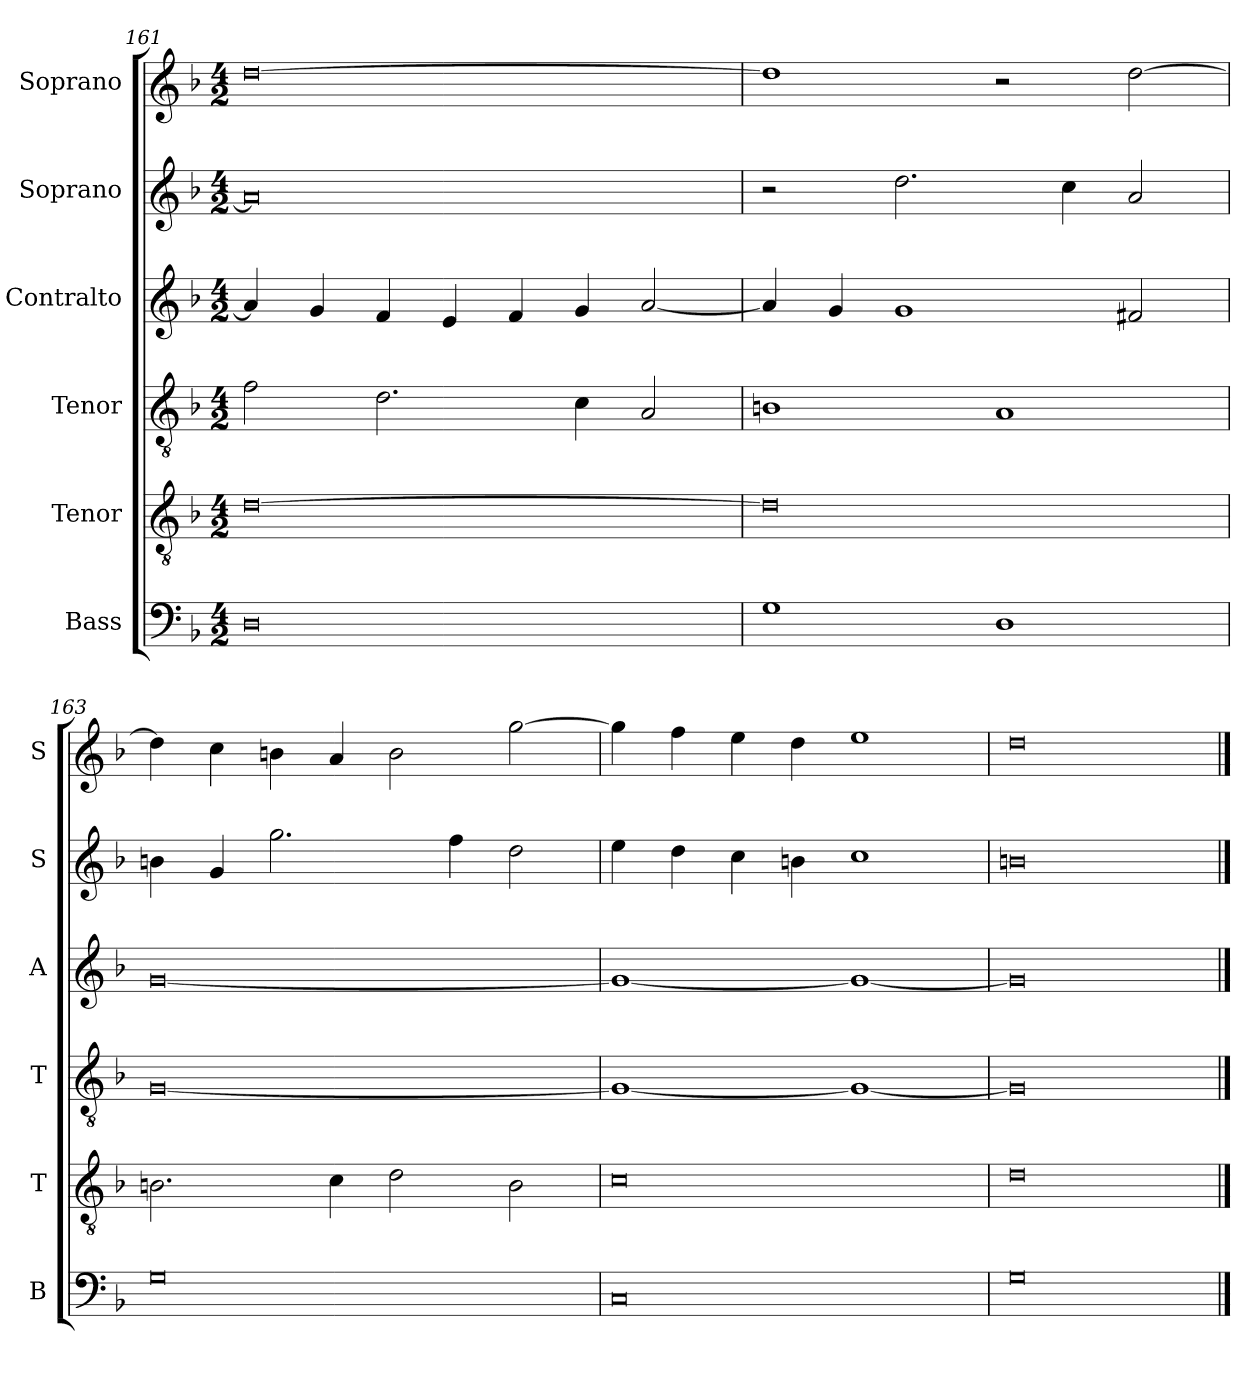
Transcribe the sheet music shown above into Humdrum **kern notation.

**kern	**kern	**kern	**kern	**kern	**kern
*part6	*part5	*part4	*part3	*part2	*part1
*staff6	*staff5	*staff4	*staff3	*staff2	*staff1
*I"Bass	*I"Tenor	*I"Tenor	*I"Contralto	*I"Soprano	*I"Soprano
*I'B	*I'T	*I'T	*I'A	*I'S	*I'S
*clefF4	*clefGv2	*clefGv2	*clefG2	*clefG2	*clefG2
*k[b-]	*k[b-]	*k[b-]	*k[b-]	*k[b-]	*k[b-]
*M4/2	*M4/2	*M4/2	*M4/2	*M4/2	*M4/2
=161	=161	=161	=161	=161	=161
0D	[0d	2f	4a]	0a]	[0dd
.	.	.	4g	.	.
.	.	2.d	4f	.	.
.	.	.	4e	.	.
.	.	.	4f	.	.
.	.	4c	4g	.	.
.	.	2A	[2a	.	.
=162	=162	=162	=162	=162	=162
1G	0d]	1Bn	4a]	2r	1dd]
.	.	.	4g	.	.
.	.	.	1g	2.dd	.
1D	.	1A	.	.	2r
.	.	.	.	4cc	.
.	.	.	2f#X	2a	[2dd
=163	=163	=163	=163	=163	=163
0G	2.Bn	[0G	[0g	4bn	4dd]
.	.	.	.	4g	4cc
.	.	.	.	2.gg	4bn
.	4c	.	.	.	4a
.	2d	.	.	.	2b
.	.	.	.	4ff	.
.	2B	.	.	2dd	[2gg
=164	=164	=164	=164	=164	=164
0C	0c	1G_	1g_	4ee	4gg]
.	.	.	.	4dd	4ff
.	.	.	.	4cc	4ee
.	.	.	.	4bn	4dd
.	.	1G_	1g_	1cc	1ee
=165	=165	=165	=165	=165	=165
0G	0d	0G]	0g]	0bn	0dd
==	==	==	==	==	==
*-	*-	*-	*-	*-	*-
